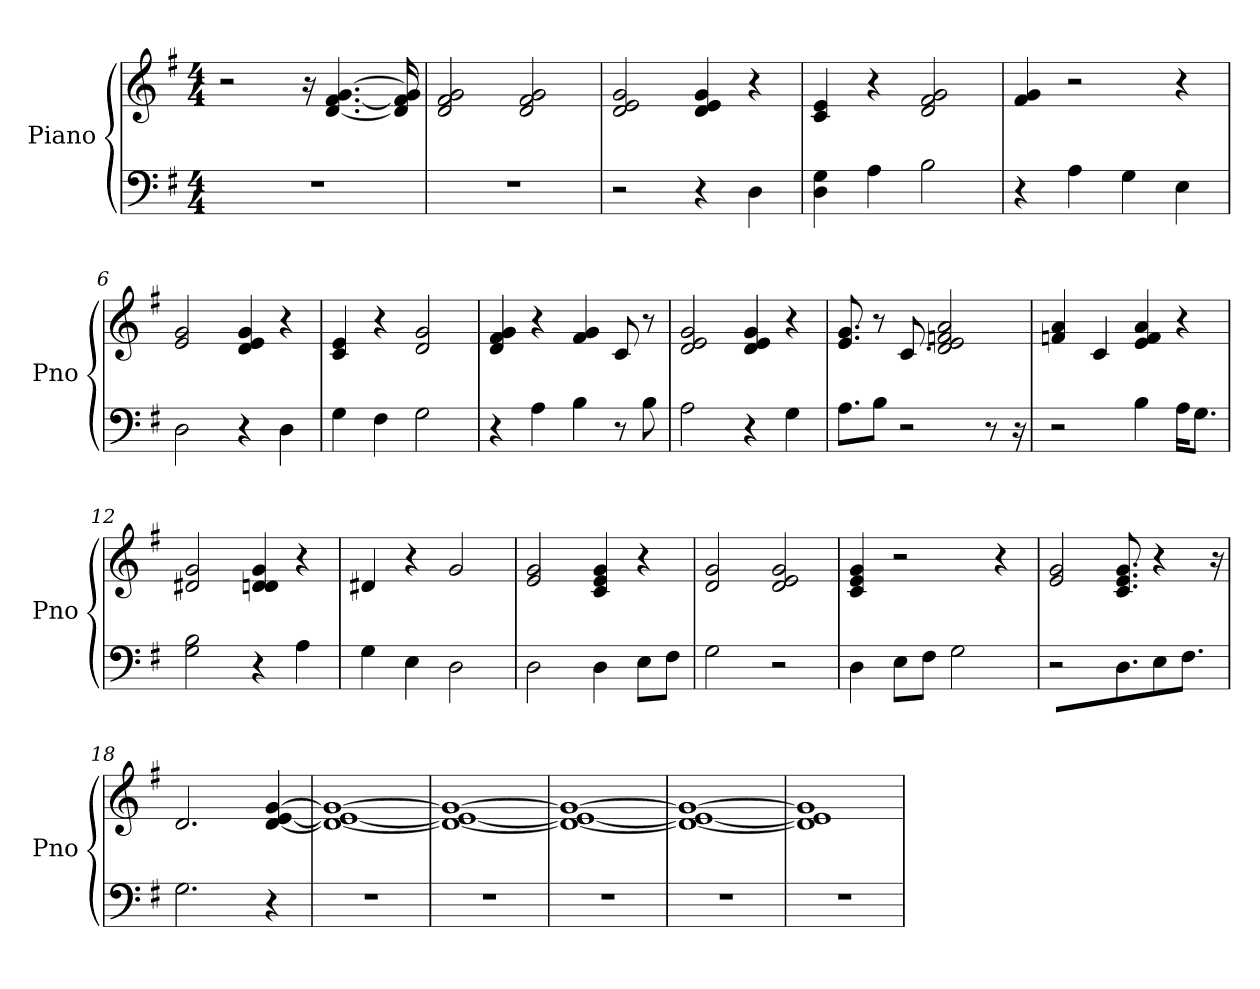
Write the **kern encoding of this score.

**kern	**kern
*part1	*part1
*staff2	*staff1
*I"Piano	*
*I'Pno	*
*clefF4	*clefG2
*k[f#]	*k[f#]
*G:	*G:
*M4/4	*M4/4
*MM94	*MM94
=1	=1
1r	2r
.	16r
.	[4.g [4.d [4.f#
.	16g] 16d] 16f#]
=2	=2
1r	2g 2d 2f#
.	2g 2d 2f#
=3	=3
2r	2e 2g 2d
4r	4g 4e 4d
4D	4r
=4	=4
4D 4G	4c 4e
4A	4r
2B	2f# 2g 2d
=5	=5
4r	4f# 4g
4A	2r
4G	.
4E	4r
=6	=6
2D	2e 2g
4r	4d 4e 4g
4D	4r
=7	=7
4G	4e 4c
4F#	4r
2G	2d 2g
=8	=8
4r	4g 4d 4f#
4A	4r
4B	4f# 4g
8r	8c
8B	8r
=9	=9
2A	2e 2d 2g
4r	4d 4e 4g
4G	4r
=10	=10
8.A\L	8.e 8.g
8B\J	8r
2r	8.c
.	2e 2d 2f 2a
8r	.
16r	.
=11	=11
2r	4a 4f
.	4c
4B	4a 4e 4f
16A\KL	4r
8.G\J	.
=12	=12
2G 2B	2d# 2g
4r	4g 4d# 4d
4A	4r
=13	=13
4G	4d#
4E	4r
2D	2g
=14	=14
2D	2g 2e
4D	4g 4c 4e
8E\L	4r
8F#\J	.
=15	=15
2G	2d 2g
2r	2g 2d 2e
=16	=16
4D	4g 4c 4e
8E\L	2r
8F#\J	.
2G	.
.	4r
=17	=17
2r	2g 2e
8.D\L	8.g 8.c 8.e
8E\J	4r
8.F#J	.
.	16r
=18	=18
2.G	2.d
4r	[4g [4d [4e
=19	=19
1r	1g_ 1d_ 1e_
=20	=20
1r	1g_ 1d_ 1e_
=21	=21
1r	1g_ 1d_ 1e_
=22	=22
1r	1g_ 1d_ 1e_
=23	=23
1r	1g] 1d] 1e]
=	=
*-	*-
